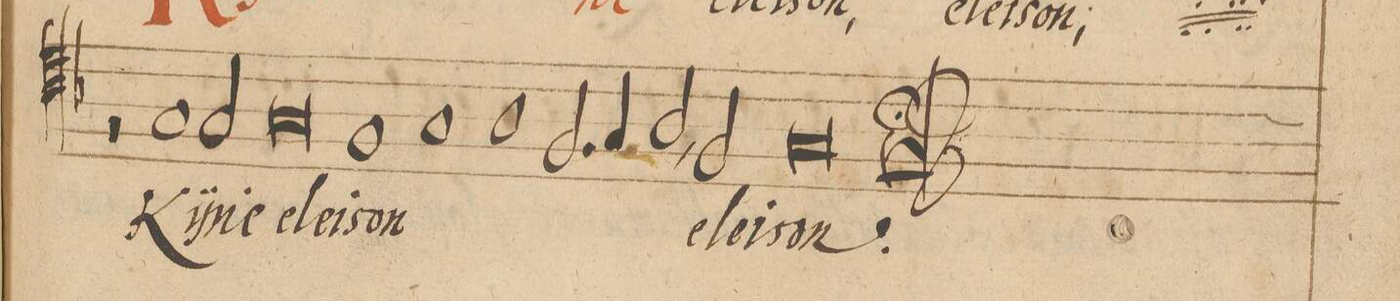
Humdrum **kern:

**kern	**text
*I"Tenor 2di Chori	*
*clefC4	*
*k[b-]	*
*met(C|)	*
*M2/1	*
2r	.
1G/	Kÿ-
=14-	=14-
2G/	-ri-
0G	-e
=15-	=15-
1F	e-
=16-	=16-
1G	-lei-
1A	-son
=17-	=17-
2.F/	.
4G/	.
2A,</	.
2F/	e-
=18-	=18-
0G	-lei-
=19-	=19-
00F;	-son.
=20-	=20-
=21-	=21-
*-	*-
